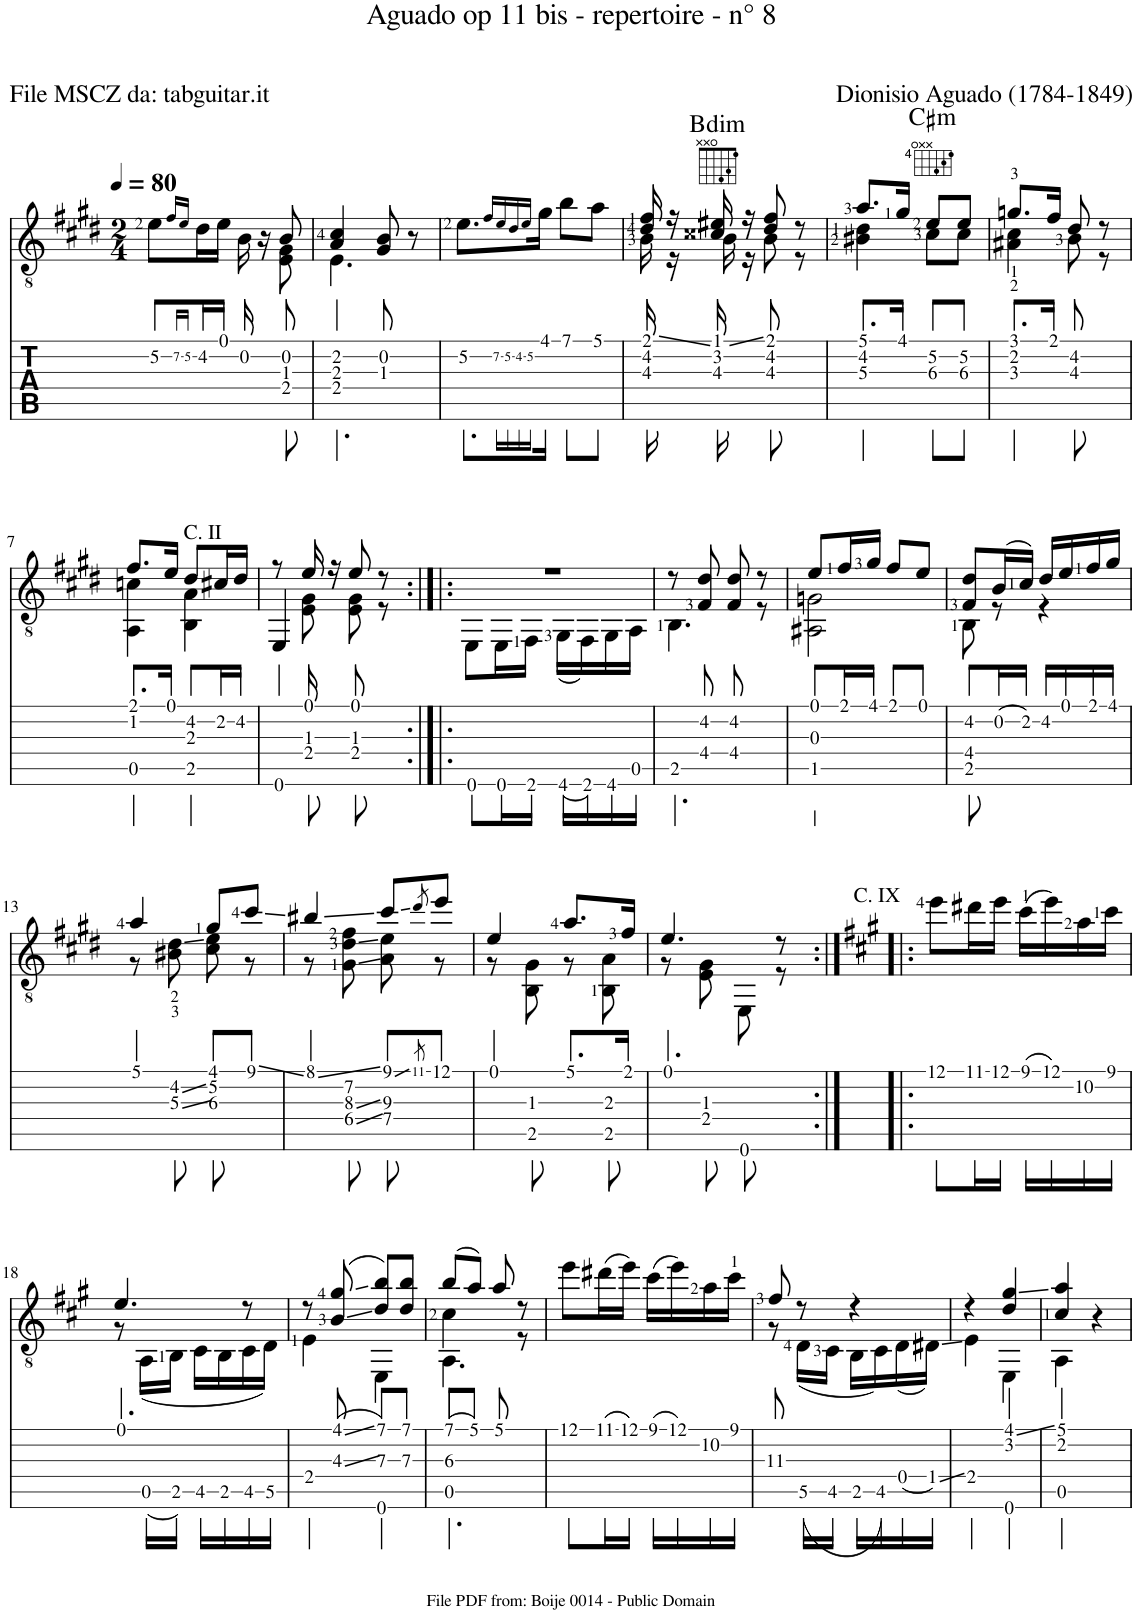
**kern	**kern	**harte
*part2	*part1	*part1
*staff2	*staff1	*
*I"Chitarra classica (Intavolatura)	*I"Guitar	*
*stria6	*	*
*	*clefGv2	*
*k[f#c#g#d#]	*k[f#c#g#d#]	*
*M2/4	*M2/4	*
*MM80	*MM80	*
=1	=1	=1
*^	*^	*
8e/L	4.ryy	8e\L	4.ryy	.
16qf#/LL	.	16qf#/LL	.	.
16qe/JJ	.	16qe/JJ	.	.
16d#/L	.	16d#\L	.	.
16e/JJ	.	16e\JJ	.	.
16B/	.	16B\	.	.
16r	.	16r	.	.
8B/	8E\ 8G#\	8B/	8E\ 8G#\	.
=2	=2	=2	=2	=2
4A/ 4c#/	4.E\	4A/ 4c#/	4.E\	.
8G#/ 8B/	.	8G#/ 8B/	.	.
8r	8ryy	8r	8ryy	.
*v	*v	*	*	*
*	*v	*v	*
=3	=3	=3
8.e\L	8.e\L	.
16qf#\LL	16qf#/LL	.
16qe\	16qe/	.
16qd#\	16qd#/	.
16qe\JJ	16qe/JJ	.
16g#\Jk	16g#\Jk	.
8b\L	8b\L	.
8a\J	8a\J	.
=4	=4	=4
*^	*^	*
16d#/ 16f#/	16B\	16d#/ 16f#/	16B\	.
16r	16r	16r	16r	.
!	!	!	!	!LO:H:kt=dim
16c##X/ 16e#X/	16B\	16c##X/ 16e#X/	16B\	B:dim
16r	16r	16r	16r	.
8d#/ 8f#/	8B\	8d#/ 8f#/	8B\	.
8r	8r	8r	8r	.
=5	=5	=5	=5	=5
8.a/L	4B#X\ 4d#\	8.a/L	4B#X\ 4d#\	.
16g#/Jk	.	16g#/Jk	.	.
!	!	!	!	!LO:H:kt=m
8e/L	8c#\L	8e/L	8c#\L	C#:min
8e/J	8c#\J	8e/J	8c#\J	.
=6	=6	=6	=6	=6
8.gn/L	4A#X\ 4c#\	8.gn/L	4A#X\ 4c#\	.
16f#/Jk	.	16f#/Jk	.	.
8d#/	8B\	8d#/	8B\	.
8r	8r	8r	8r	.
!!LO:LB:g=z	!!
=7	=7	=7	=7	=7
8.f#/L	4AA\ 4cn\	8.f#/L	4AA\ 4cn\	.
16e/Jk	.	16e/Jk	.	.
!	!	!LO:TX:a:t=C. II	!	!
8d#/L	4BB\ 4A\	8d#/L	4BB\ 4A\	.
16c#X/L	.	16c#X/L	.	.
16d#/JJ	.	16d#/JJ	.	.
=8	=8	=8	=8	=8
*	*^	*	*^	*
8r	8ryy	4EE/	8r	8ryy	4EE/	.
16e/	8E\ 8G#\	.	16e/	8E\ 8G#\	.	.
16r	.	.	16r	.	.	.
8e/	8E\ 8G#\	4ryy	8e/	8E\ 8G#\	4ryy	.
8r	8r	.	8r	8r	.	.
*	*v	*v	*	*	*	*
*	*	*	*v	*v	*
=9:|!|:	=9:|!|:	=9:|!|:	=9:|!|:	=9:|!|:
2r	8EE\L	2r	8EE\L	.
.	16EE\L	.	16EE\L	.
.	16FF#\JJ	.	16FF#\JJ	.
.	(16GG#\LL	.	(16GG#\LL	.
.	16FF#\)	.	16FF#\)	.
.	16GG#\	.	16GG#\	.
.	16AA\JJ	.	16AA\JJ	.
=10	=10	=10	=10	=10
8r	4.BB\	8r	4.BB\	.
8F#/ 8d#/	.	8F#/ 8d#/	.	.
8F#/ 8d#/	.	8F#/ 8d#/	.	.
8r	8r	8r	8r	.
=11	=11	=11	=11	=11
8e/L	2AA#X\ 2Gn\	8e/L	2AA#X\ 2Gn\	.
16f#/L	.	16f#/L	.	.
16g#/JJ	.	16g#/JJ	.	.
8f#/L	.	8f#/L	.	.
8e/J	.	8e/J	.	.
=12	=12	=12	=12	=12
8F#/ 8d#/L	8BB\	8F#/ 8d#/L	8BB\	.
(16B/L	8r	(16B/L	8r	.
16c#/JJ)	.	16c#/JJ)	.	.
16d#/LL	4r	16d#/LL	4r	.
16e/	.	16e/	.	.
16f#/	.	16f#/	.	.
16g#/JJ	.	16g#/JJ	.	.
!!LO:LB:g=z	!!
=13	=13	=13	=13	=13
4a/	8r	4a/	8r	.
.	8B#X\ 8d#\	.	8B#X\ 8d#\	.
8g#/L	8c#\ 8e\	8g#/L	8c#\ 8e\	.
8cc#/J	8r	8cc#/J	8r	.
=14	=14	=14	=14	=14
4b#X/	8r	4b#X/	8r	.
.	8G#\ 8d#\ 8f#\	.	8G#\ 8d#\ 8f#\	.
8cc#/L	8A\ 8e\	8cc#/L	8A\ 8e\	.
8qdd#/	.	8qdd#/	.	.
8ee/J	8r	8ee/J	8r	.
=15	=15	=15	=15	=15
4e/	8r	4e/	8r	.
.	8BB\ 8G#\	.	8BB\ 8G#\	.
8.a/L	8r	8.a/L	8r	.
.	8BB\ 8A\	.	8BB\ 8A\	.
16f#/Jk	.	16f#/Jk	.	.
=16	=16	=16	=16	=16
4.e/	8r	4.e/	8r	.
.	8E\ 8G#\	.	8E\ 8G#\	.
.	8EE\	.	8EE\	.
8r	8r	8r	8r	.
*v	*v	*	*	*
*	*v	*v	*
=17:|!|:	=17:|!|:	=17:|!|:
*k[f#c#g#]	*k[f#c#g#]	*
*^	*^	*
!	!	!LO:TX:a:t=C. IX	!	!
*v	*v	*	*	*
*	*v	*v	*
8ee\L	8ee\L	.
16dd#X\L	16dd#X\L	.
16ee\JJ	16ee\JJ	.
(16cc#\LL	(16cc#\LL	.
16ee\)	16ee\)	.
16a\	16a\	.
16cc#\JJ	16cc#\JJ	.
!!LO:LB:g=z
=18	=18	=18
*^	*^	*
4.e/	8r	4.e/	8r	.
.	(16AA\LL	.	(16AA\LL	.
.	16BB\JJ)	.	16BB\JJ	.
.	16C#\LL	.	16C#\LL	.
.	16BB\	.	16BB\	.
8r	16C#\	8r	16C#\	.
.	16D\JJ	.	16D\JJ)	.
=19	=19	=19	=19	=19
8r	4E\	8r	4E\	.
(8B/ 8g#/	.	(8B/ 8g#/	.	.
8d/ 8b/L)	4EE\	8d/ 8b/L)	4EE\	.
8d/ 8b/J	.	8d/ 8b/J	.	.
=20	=20	=20	=20	=20
*	*^	*	*^	*
(8b/L	4.AA\	4c#/	(8b/L	4.AA\	4c#\	.
8a/J)	.	.	8a/J)	.	.	.
8a/	.	4ryy	8a/	.	4ryy	.
8r	8r	.	8r	8r	.	.
*v	*v	*v	*	*	*	*
*	*v	*v	*v	*
=21	=21	=21
8ee\L	8ee\L	.
(16dd#X\L	(16dd#X\L	.
16ee\JJ)	16ee\JJ)	.
(16cc#\LL	(16cc#\LL	.
16ee\)	16ee\)	.
16a\	16a\	.
16cc#\JJ	16cc#\JJ	.
=22	=22	=22
*^	*^	*
8f#/	8r	8f#/	8r	.
8r	(16D\LL	8r	(16D\LL	.
.	16C#\JJ	.	16C#\JJ	.
4r	16BB\LL	4r	16BB\LL	.
.	16C#\)	.	16C#\)	.
.	(16D\	.	(16D\	.
.	16D#X\JJ)	.	16D#X\JJ)	.
=23	=23	=23	=23	=23
4r	4E\	4r	4E\	.
4d/ 4g#/	4EE\	4d/ 4g#/	4EE\	.
=24	=24	=24	=24	=24
4c#/ 4a/	4AA\	4c#/ 4a/	4AA\	.
4r	4ryy	4r	4ryy	.
*v	*v	*	*	*
*	*v	*v	*
=	=	=
*-	*-	*-
